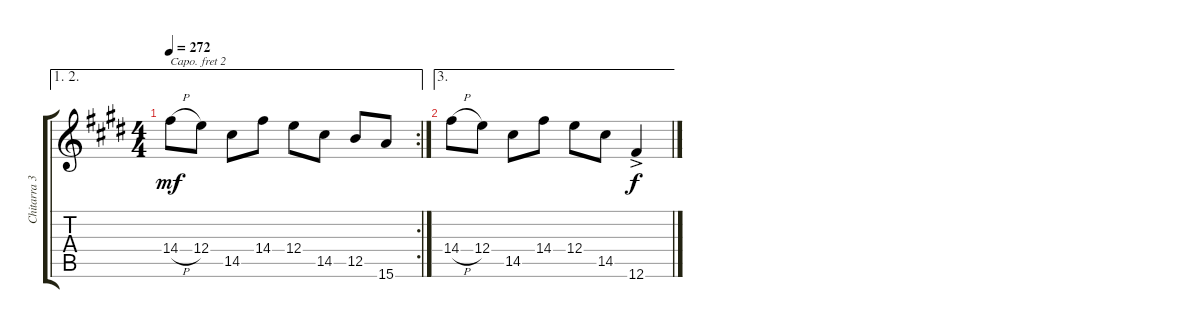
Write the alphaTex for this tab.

\track ("Chitarra 3" "Chitarra 3") {instrument acousticguitarsteel}
\staff {score tabs}
\capo 2
\tuning (E4 B3 G3 D3 A2 E2) {hide}
\ae (1 2)
\rc 2
\ts (4 4)
\tempo 272
\clef g2
\ks e
14.4{h}.8{dy mf} 12.4.8 14.5.8 14.4.8 12.4.8 14.5.8 12.5.8 15.6.8 |
\ae 3
14.4{h}.8 12.4.8 14.5.8 14.4.8 12.4.8 14.5.8 12.6{ac}.4{dy f}
